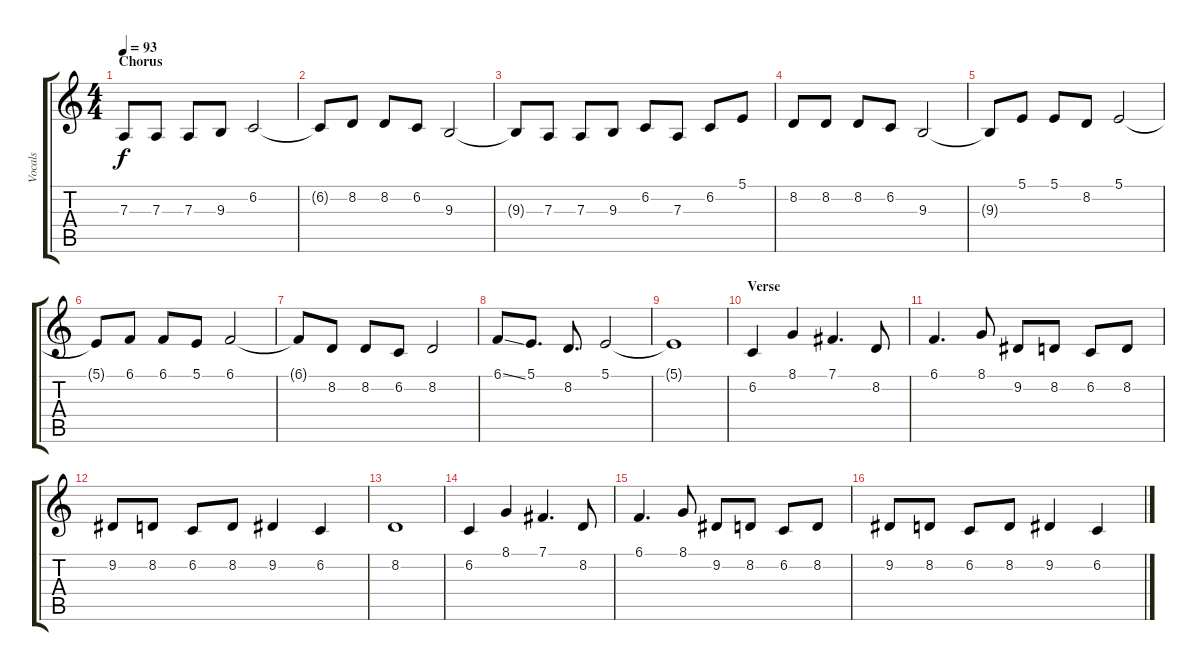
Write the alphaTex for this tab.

\track ("Vocals" "Vocals") {instrument synthstrings1}
\staff {score tabs}
\tuning (B3 Gb3 D3 A2 E2 B1) {hide}
\ts (4 4)
\section ("" "Chorus")
\tempo 93
\clef g2
\ks c
7.3.8{dy f} 7.3.8 7.3.8 9.3.8 6.2.2 |
6.2{t}.8 8.2.8 8.2.8 6.2.8 9.3.2 |
9.3{t}.8 7.3.8 7.3.8 9.3.8 6.2.8 7.3.8 6.2.8 5.1.8 |
8.2.8 8.2.8 8.2.8 6.2.8 9.3.2 |
9.3{t}.8 5.1.8 5.1.8 8.2.8 5.1.2 |
5.1{t}.8 6.1.8 6.1.8 5.1.8 6.1.2 |
6.1{t}.8 8.2.8 8.2.8 6.2.8 8.2.2 |
6.1{ss}.8 5.1.8{d} 8.2.8{d} 5.1.2 |
5.1{t}.1 |
\section ("" "Verse")
6.2.4 8.1.4 7.1.4{d} 8.2.8 |
6.1.4{d} 8.1.8 9.2.8 8.2.8 6.2.8 8.2.8 |
9.2.8 8.2.8 6.2.8 8.2.8 9.2.4 6.2.4 |
8.2.1 |
6.2.4 8.1.4 7.1.4{d} 8.2.8 |
6.1.4{d} 8.1.8 9.2.8 8.2.8 6.2.8 8.2.8 |
9.2.8 8.2.8 6.2.8 8.2.8 9.2.4 6.2.4
